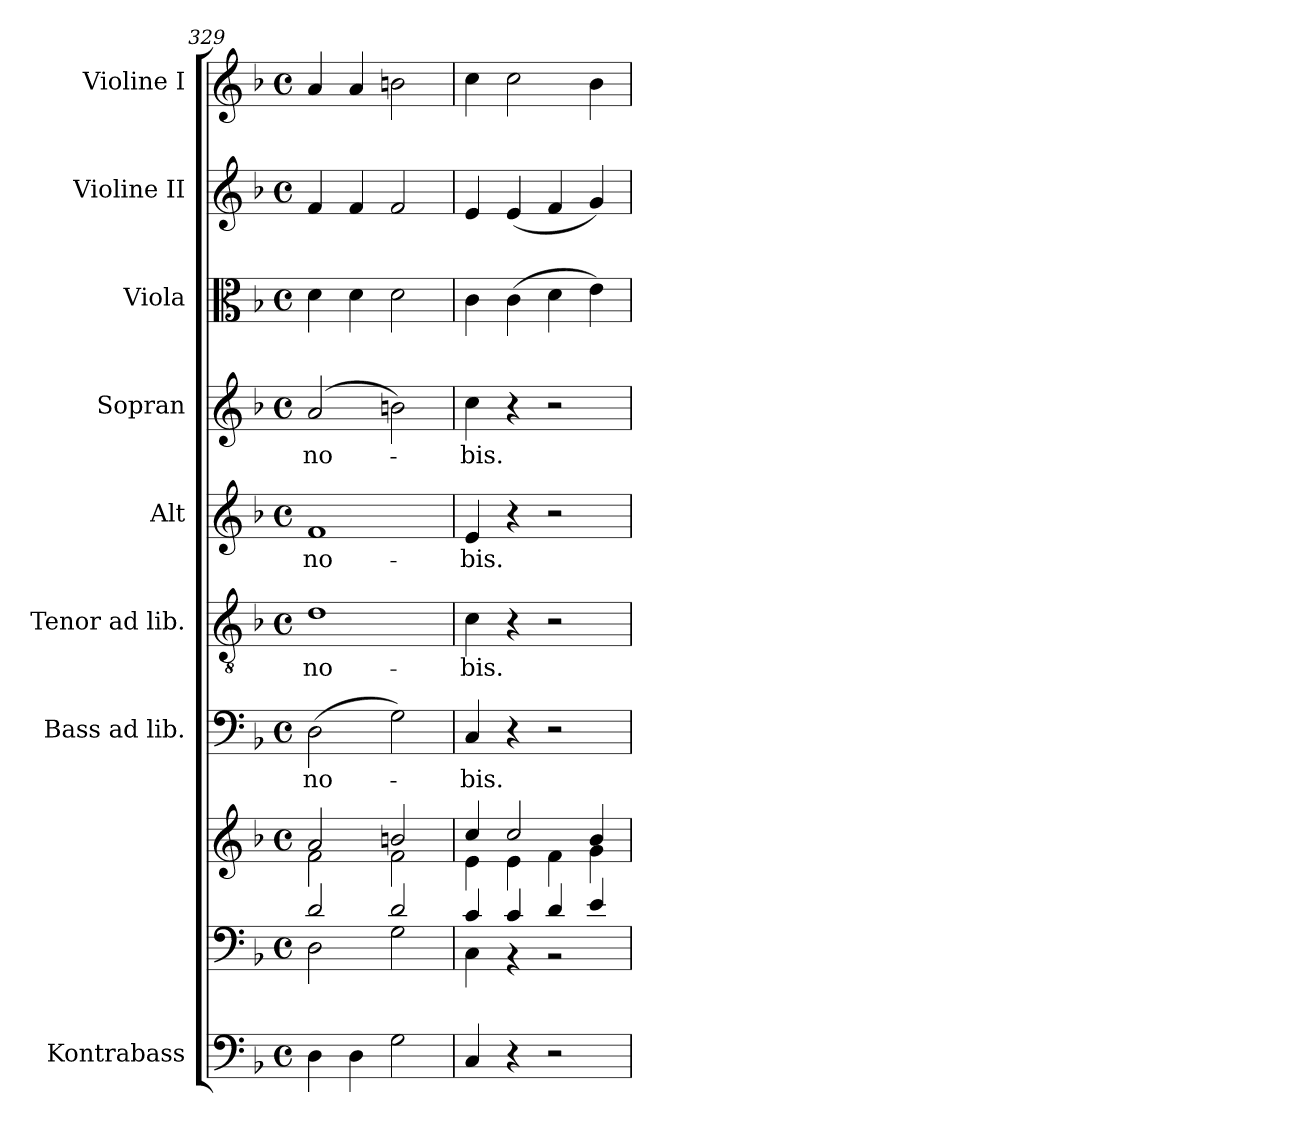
**kern	**kern	**kern	**kern	**text	**kern	**text	**kern	**text	**kern	**text	**kern	**kern	**kern
*part9	*part8	*part8	*part7	*part7	*part6	*part6	*part5	*part5	*part4	*part4	*part3	*part2	*part1
*staff10	*staff9	*staff8	*staff7	*staff7	*staff6	*staff6	*staff5	*staff5	*staff4	*staff4	*staff3	*staff2	*staff1
*I"Kontrabass	*	*	*I"Bass ad lib.	*	*I"Tenor ad lib.	*	*I"Alt	*	*I"Sopran	*	*I"Viola	*I"Violine II	*I"Violine I
*I'Kb.	*	*	*I'B.	*	*I'T.	*	*I'A.	*	*I'S.	*	*I'Vla.	*I'Vl. II	*I'Vl. I
*clefF4	*clefF4	*clefG2	*clefF4	*	*clefGv2	*	*clefG2	*	*clefG2	*	*clefC3	*clefG2	*clefG2
*ITrd7c12	*	*	*	*	*	*	*	*	*	*	*	*	*
*k[b-]	*k[b-]	*k[b-]	*k[b-]	*	*k[b-]	*	*k[b-]	*	*k[b-]	*	*k[b-]	*k[b-]	*k[b-]
*F:	*F:	*F:	*F:	*	*F:	*	*F:	*	*F:	*	*F:	*F:	*F:
*M4/4	*M4/4	*M4/4	*M4/4	*	*M4/4	*	*M4/4	*	*M4/4	*	*M4/4	*M4/4	*M4/4
*met(c)	*met(c)	*met(c)	*met(c)	*	*met(c)	*	*met(c)	*	*met(c)	*	*met(c)	*met(c)	*met(c)
=329	=329	=329	=329	=329	=329	=329	=329	=329	=329	=329	=329	=329	=329
*	*^	*^	*	*	*	*	*	*	*	*	*	*	*
!	!	!	!	!	!	!LO:LY:b	!	!LO:LY:b	!	!LO:LY:b	!	!LO:LY:b	!	!	!
4DD\	2d/	2D\	2a/	2f\	(>2D\	no-	1d	no-	1f	no-	(2a/	no-	4d\	4f/	4a/
4DD\	.	.	.	.	.	.	.	.	.	.	.	.	4d\	4f/	4a/
2GG\	2d/	2G\	2bn/	2f\	2G\)	.	.	.	.	.	2bn\)	.	2d\	2f/	2bn\
=330	=330	=330	=330	=330	=330	=330	=330	=330	=330	=330	=330	=330	=330	=330	=330
!	!	!	!	!	!	!LO:LY:b	!	!LO:LY:b	!	!LO:LY:b	!	!LO:LY:b	!	!	!
4CC/	4c/	4C\	4cc/	4e\	4C/	-bis.	4c\	-bis.	4e/	-bis.	4cc\	-bis.	4c\	4e/	4cc\
4r	4c/	4r	2cc/	4e\	4r	.	4r	.	4r	.	4r	.	(>4c\	(<4e/	2cc\
2r	4d/	2r	.	4f\	2r	.	2r	.	2r	.	2r	.	4d\	4f/	.
.	4e/	.	4b-/	4g\	.	.	.	.	.	.	.	.	4e\)	4g/)	4b-\
*	*v	*v	*	*	*	*	*	*	*	*	*	*	*	*	*
*	*	*v	*v	*	*	*	*	*	*	*	*	*	*	*
=	=	=	=	=	=	=	=	=	=	=	=	=	=
*-	*-	*-	*-	*-	*-	*-	*-	*-	*-	*-	*-	*-	*-
